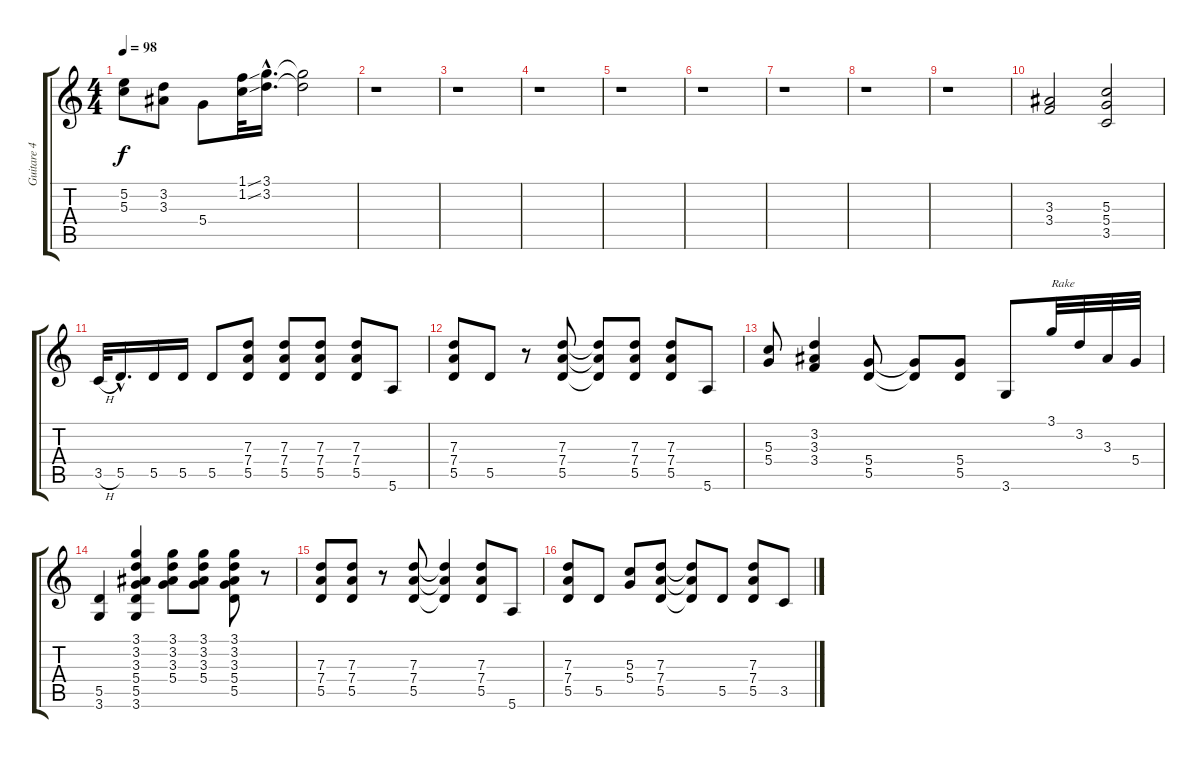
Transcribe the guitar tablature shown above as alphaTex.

\track ("Guitare 4 Distorsion" "Guitare 4 ") {instrument distortionguitar}
\staff {score tabs}
\tuning (E4 B3 G3 D3 A2 E2) {hide}
\ts (4 4)
\tempo 98
\clef g2
\ks c
(5.2{t} 5.3{t}).8{dy f} (3.2 3.3).8 5.4.8 (1.1{ss} 1.2{ss}).32 (3.1{hac} 3.2{hac}).16{d} (3.1{t} 3.2{t}).2 |
r.1 |
r.1 |
r.1 |
r.1 |
r.1 |
r.1 |
r.1 |
r.1 |
(3.3 3.4).2 (5.3 5.4 3.5).2 |
3.5{h}.32 5.5{hac}.16{d} 5.5.16 5.5.16 5.5.8 (7.3 7.4 5.5).8 (7.3 7.4 5.5).8 (7.3 7.4 5.5).8 (7.3 7.4 5.5).8 5.6.8 |
(7.3 7.4 5.5).8 5.5.8 r.8 (7.3 7.4 5.5).8 (7.3{t} 7.4{t} 5.5{t}).8 (7.3 7.4 5.5).8 (7.3 7.4 5.5).8 5.6.8 |
(5.3 5.4).8 (3.2 3.3 3.4).4 (5.4 5.5).8 (5.4{t} 5.5{t}).8 (5.4 5.5).8 3.6.8 3.1.32{txt "Rake"} 3.2.32 3.3.32 5.4.32 |
(5.5 3.6).4 (3.1 3.2 3.3 5.4 5.5 3.6).4 (3.1 3.2 3.3 5.4).8 (3.1 3.2 3.3 5.4).8 (3.1 3.2 3.3 5.4 5.5).8 r.8 |
(7.3 7.4 5.5).8 (7.3 7.4 5.5).8 r.8 (7.3 7.4 5.5).8 (7.3{t} 7.4{t} 5.5{t}).4 (7.3 7.4 5.5).8 5.6.8 |
(7.3 7.4 5.5).8 5.5.8 (5.3 5.4).8 (7.3 7.4 5.5).8 (7.3{t} 7.4{t} 5.5{t}).8 5.5.8 (7.3 7.4 5.5).8 3.5.8
